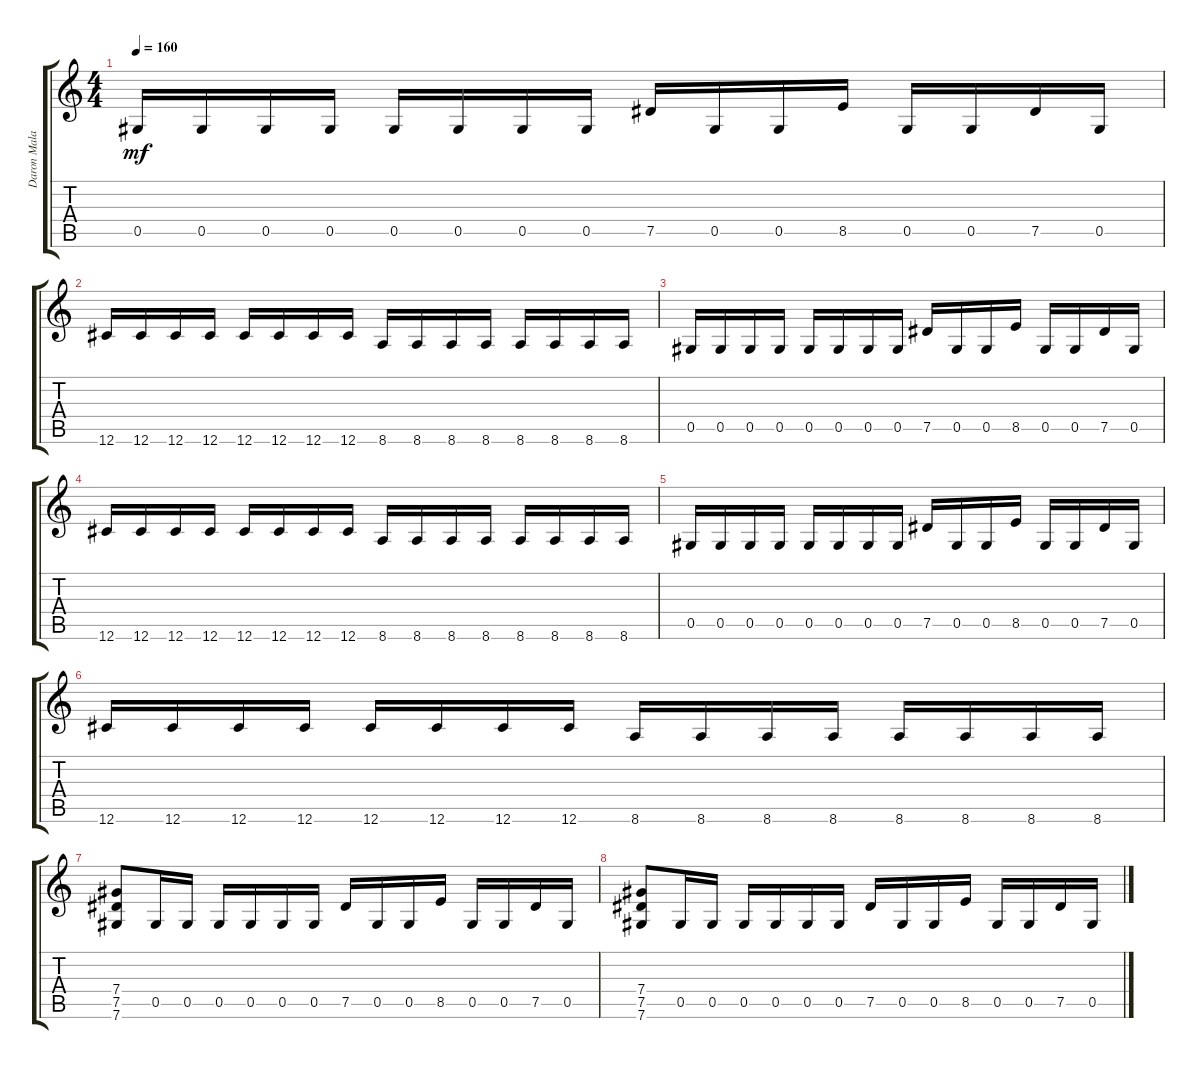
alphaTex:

\track ("Daron Malakian" "Daron Mala") {instrument distortionguitar}
\staff {score tabs}
\tuning (Eb4 Bb3 Gb3 Db3 Ab2 Db2) {hide}
\ts (4 4)
\tempo 160
\clef g2
\ks c
0.5.16{dy mf} 0.5.16 0.5.16 0.5.16 0.5.16 0.5.16 0.5.16 0.5.16 7.5.16 0.5.16 0.5.16 8.5.16 0.5.16 0.5.16 7.5.16 0.5.16 |
12.6.16 12.6.16 12.6.16 12.6.16 12.6.16 12.6.16 12.6.16 12.6.16 8.6.16 8.6.16 8.6.16 8.6.16 8.6.16 8.6.16 8.6.16 8.6.16 |
0.5.16 0.5.16 0.5.16 0.5.16 0.5.16 0.5.16 0.5.16 0.5.16 7.5.16 0.5.16 0.5.16 8.5.16 0.5.16 0.5.16 7.5.16 0.5.16 |
12.6.16 12.6.16 12.6.16 12.6.16 12.6.16 12.6.16 12.6.16 12.6.16 8.6.16 8.6.16 8.6.16 8.6.16 8.6.16 8.6.16 8.6.16 8.6.16 |
0.5.16 0.5.16 0.5.16 0.5.16 0.5.16 0.5.16 0.5.16 0.5.16 7.5.16 0.5.16 0.5.16 8.5.16 0.5.16 0.5.16 7.5.16 0.5.16 |
12.6.16 12.6.16 12.6.16 12.6.16 12.6.16 12.6.16 12.6.16 12.6.16 8.6.16 8.6.16 8.6.16 8.6.16 8.6.16 8.6.16 8.6.16 8.6.16 |
(7.4 7.5 7.6).8 0.5.16 0.5.16 0.5.16 0.5.16 0.5.16 0.5.16 7.5.16 0.5.16 0.5.16 8.5.16 0.5.16 0.5.16 7.5.16 0.5.16 |
(7.4 7.5 7.6).8 0.5.16 0.5.16 0.5.16 0.5.16 0.5.16 0.5.16 7.5.16 0.5.16 0.5.16 8.5.16 0.5.16 0.5.16 7.5.16 0.5.16
